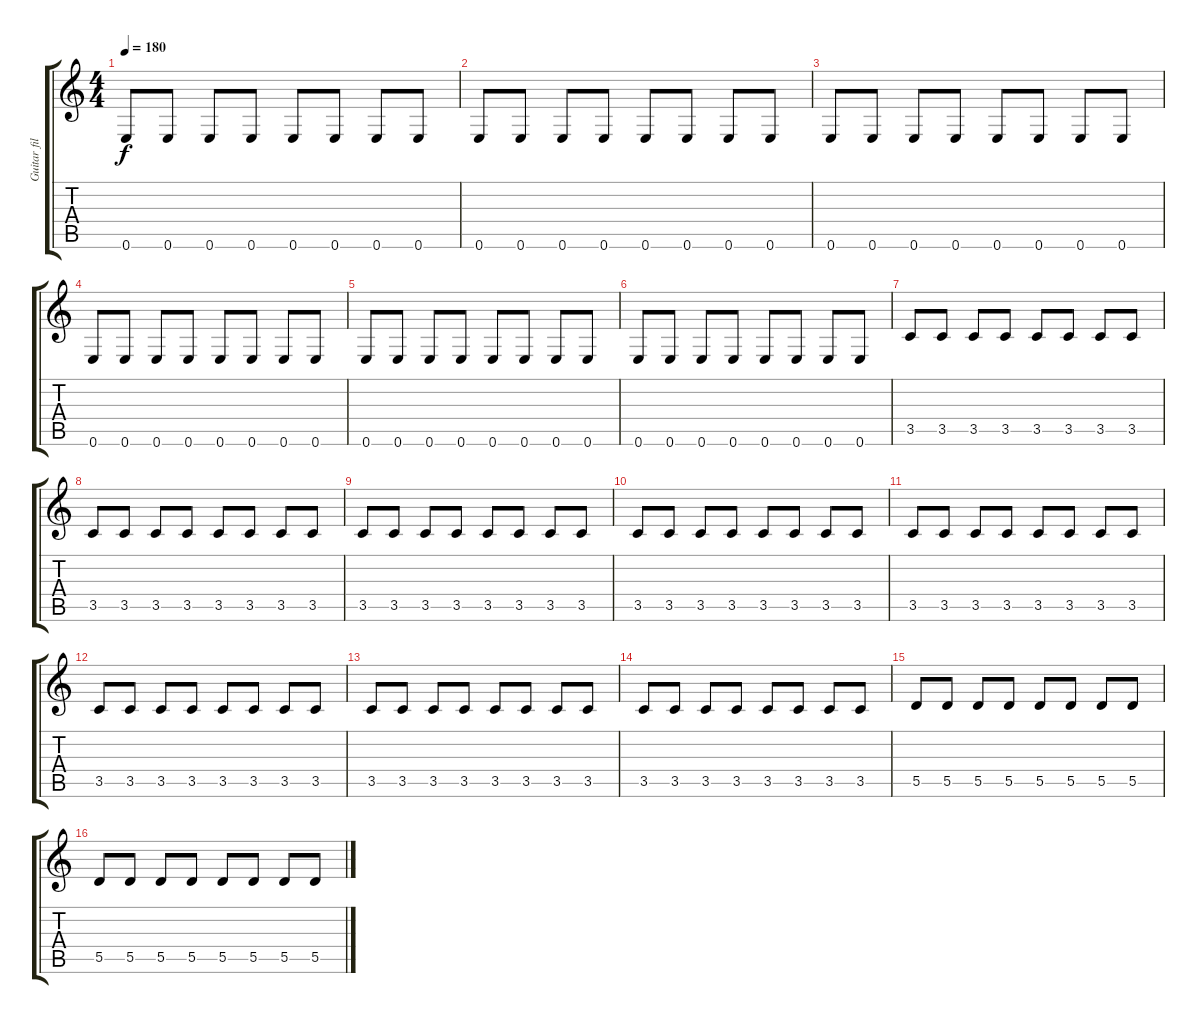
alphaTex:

\track ("Guitar fills" "Guitar fil") {instrument distortionguitar}
\staff {score tabs}
\tuning (E4 B3 G3 D3 A2 E2) {hide}
\ts (4 4)
\tempo 180
\clef g2
\ks c
0.6.8{dy f} 0.6.8 0.6.8 0.6.8 0.6.8 0.6.8 0.6.8 0.6.8 |
0.6.8 0.6.8 0.6.8 0.6.8 0.6.8 0.6.8 0.6.8 0.6.8 |
0.6.8 0.6.8 0.6.8 0.6.8 0.6.8 0.6.8 0.6.8 0.6.8 |
0.6.8 0.6.8 0.6.8 0.6.8 0.6.8 0.6.8 0.6.8 0.6.8 |
0.6.8 0.6.8 0.6.8 0.6.8 0.6.8 0.6.8 0.6.8 0.6.8 |
0.6.8 0.6.8 0.6.8 0.6.8 0.6.8 0.6.8 0.6.8 0.6.8 |
3.5.8 3.5.8 3.5.8 3.5.8 3.5.8 3.5.8 3.5.8 3.5.8 |
3.5.8 3.5.8 3.5.8 3.5.8 3.5.8 3.5.8 3.5.8 3.5.8 |
3.5.8 3.5.8 3.5.8 3.5.8 3.5.8 3.5.8 3.5.8 3.5.8 |
3.5.8 3.5.8 3.5.8 3.5.8 3.5.8 3.5.8 3.5.8 3.5.8 |
3.5.8 3.5.8 3.5.8 3.5.8 3.5.8 3.5.8 3.5.8 3.5.8 |
3.5.8 3.5.8 3.5.8 3.5.8 3.5.8 3.5.8 3.5.8 3.5.8 |
3.5.8 3.5.8 3.5.8 3.5.8 3.5.8 3.5.8 3.5.8 3.5.8 |
3.5.8 3.5.8 3.5.8 3.5.8 3.5.8 3.5.8 3.5.8 3.5.8 |
5.5.8 5.5.8 5.5.8 5.5.8 5.5.8 5.5.8 5.5.8 5.5.8 |
5.5.8 5.5.8 5.5.8 5.5.8 5.5.8 5.5.8 5.5.8 5.5.8
